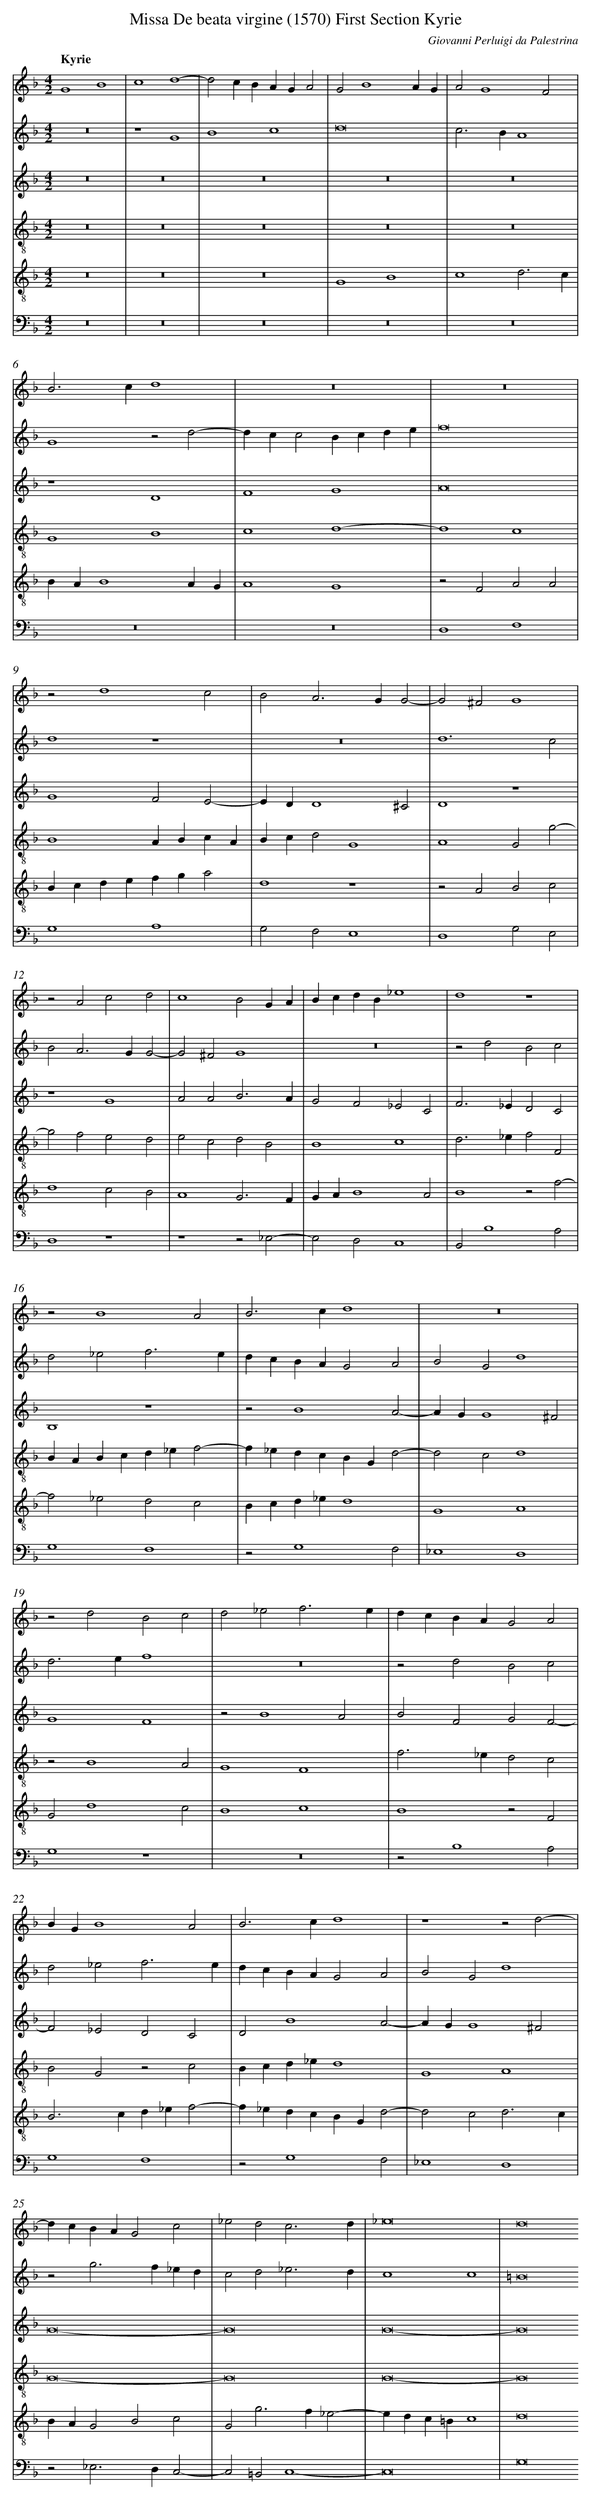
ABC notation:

X:1
T: Missa De beata virgine (1570) First Section Kyrie
C: Giovanni Perluigi da Palestrina
L: 1/4
M: 4/2
Q: "Kyrie"
V: 1 clef=treble
V: 2 clef=treble
V: 3 clef=treble
V: 4 clef=treble-8
V: 5 clef=treble-8
V: 6 clef=bass
K: F
[V:1] G4B4 |
[V:2] z8 |
[V:3] z8 |
[V:4] z8 |
[V:5] z8 |
[V:6] z8 |
[V:1] c4d4- |
[V:2] z4G4 |
[V:3] z8 |
[V:4] z8 |
[V:5] z8 |
[V:6] z8 |
[V:1] d2cBAGA2 |
[V:2] B4c4 |
[V:3] z8 |
[V:4] z8 |
[V:5] z8 |
[V:6] z8 |
[V:1] G2B4AG |
[V:2] d8 |
[V:3] z8 |
[V:4] z8 |
[V:5] G4B4 |
[V:6] z8 |
[V:1] A2G4F2 |
[V:2] c2>B2A4 |
[V:3] z8 |
[V:4] z8 |
[V:5] c4d3c |
[V:6] z8 |
[V:1] B2>c2d4 |
[V:2] G4z2d2- |
[V:3] z4D4 |
[V:4] G4B4 |
[V:5] BAB4AG |
[V:6] z8 |
[V:1] z8 |
[V:2] dcc2Bcde |
[V:3] F4G4 |
[V:4] c4d4- |
[V:5] A4G4 |
[V:6] z8 |
[V:1] z8 |
[V:2] f8 |
[V:3] A8 |
[V:4] d4c4 |
[V:5] z2F2A2A2 |
[V:6] D,4F,4 |
[V:1] z2d4c2 |
[V:2] d4z4 |
[V:3] G4F2E2- |
[V:4] B4ABcA |
[V:5] Bcdefga2 |
[V:6] G,4A,4 |
[V:1] B2A2>G2G2- |
[V:2] z8 |
[V:3] EDD4^C2 |
[V:4] Bcd2G4 |
[V:5] d4z4 |
[V:6] G,2F,2E,4 |
[V:1] G2^F2G4 |
[V:2] d6c2 |
[V:3] D4z4 |
[V:4] A4G2g2- |
[V:5] z2A2B2c2 |
[V:6] D,4G,2E,2 |
[V:1] z2A2c2d2 |
[V:2] B2A2>G2G2- |
[V:3] z4G4 |
[V:4] g2f2e2d2 |
[V:5] d4c2B2 |
[V:6] D,4z4 |
[V:1] c4B2GA |
[V:2] G2^F2G4 |
[V:3] A2A2B3A |
[V:4] e2c2d2B2 |
[V:5] A4G3F |
[V:6] z4z2_E,2- |
[V:1] BcdB_e4 |
[V:2] z8 |
[V:3] G2F2_E2C2 |
[V:4] B4c4 |
[V:5] GAB4A2 |
[V:6] E,2D,2C,4 |
[V:1] d4z4 |
[V:2] z2d2B2c2 |
[V:3] F2>_E2D2C2 |
[V:4] d2>_e2f2F2 |
[V:5] B4z2f2- |
[V:6] B,,2B,4A,2 |
[V:1] z2B4A2 |
[V:2] d2_e2f3e |
[V:3] B,4z4 |
[V:4] BABcd_ef2- |
[V:5] f2_e2d2c2 |
[V:6] G,4F,4 |
[V:1] B2>c2d4 |
[V:2] dcBAG2A2 |
[V:3] z2B4A2- |
[V:4] f_edcBGd2- |
[V:5] Bcd_ed4 |
[V:6] z2G,4F,2 |
[V:1] z8 |
[V:2] B2G2d4 |
[V:3] AGG4^F2 |
[V:4] d2c2d4 |
[V:5] G4A4 |
[V:6] _E,4D,4 |
[V:1] z2d2B2c2 |
[V:2] d2>e2f4 |
[V:3] G4F4 |
[V:4] z2B4A2 |
[V:5] G2d4c2 |
[V:6] G,4z4 |
[V:1] d2_e2f3e |
[V:2] z8 |
[V:3] z2B4A2 |
[V:4] G4F4 |
[V:5] B4c4 |
[V:6] z8 |
[V:1] dcBAG2A2 |
[V:2] z2d2B2c2 |
[V:3] B2F2G2F2- |
[V:4] f2>_e2d2c2 |
[V:5] B4z2F2 |
[V:6] z2B,4A,2 |
[V:1] BGB4A2 |
[V:2] d2_e2f3e |
[V:3] F2_E2D2C2 |
[V:4] B2G2z2c2 |
[V:5] B2>c2d_ef2- |
[V:6] G,4F,4 |
[V:1] B2>c2d4 |
[V:2] dcBAG2A2 |
[V:3] D2B4A2- |
[V:4] Bcd_ed4 |
[V:5] f_edcBGd2- |
[V:6] z2G,4F,2 |
[V:1] z4z2d2- |
[V:2] B2G2d4 |
[V:3] AGG4^F2 |
[V:4] G4A4 |
[V:5] d2c2d3c |
[V:6] _E,4D,4 |
[V:1] dcBAG2c2 |
[V:2] z2g2>f2_ed |
[V:3] G8- |
[V:4] G8- |
[V:5] BAG2B2c2 |
[V:6] z2_E,2>D,2C,2- |
[V:1] _e2d2c3d |
[V:2] c2d2_e3d |
[V:3] G8 |
[V:4] G8 |
[V:5] G2g2>f2_e2- |
[V:6] C,2=B,,2C,4- |
[V:1] _e8 |
[V:2] c4c4 |
[V:3] G8- |
[V:4] G8- |
[V:5] edc=Bc4 |
[V:6] C,8 |
[V:1] d8
[V:2] =B8
[V:3] G8
[V:4] G8
[V:5] d8
[V:6] G,8
